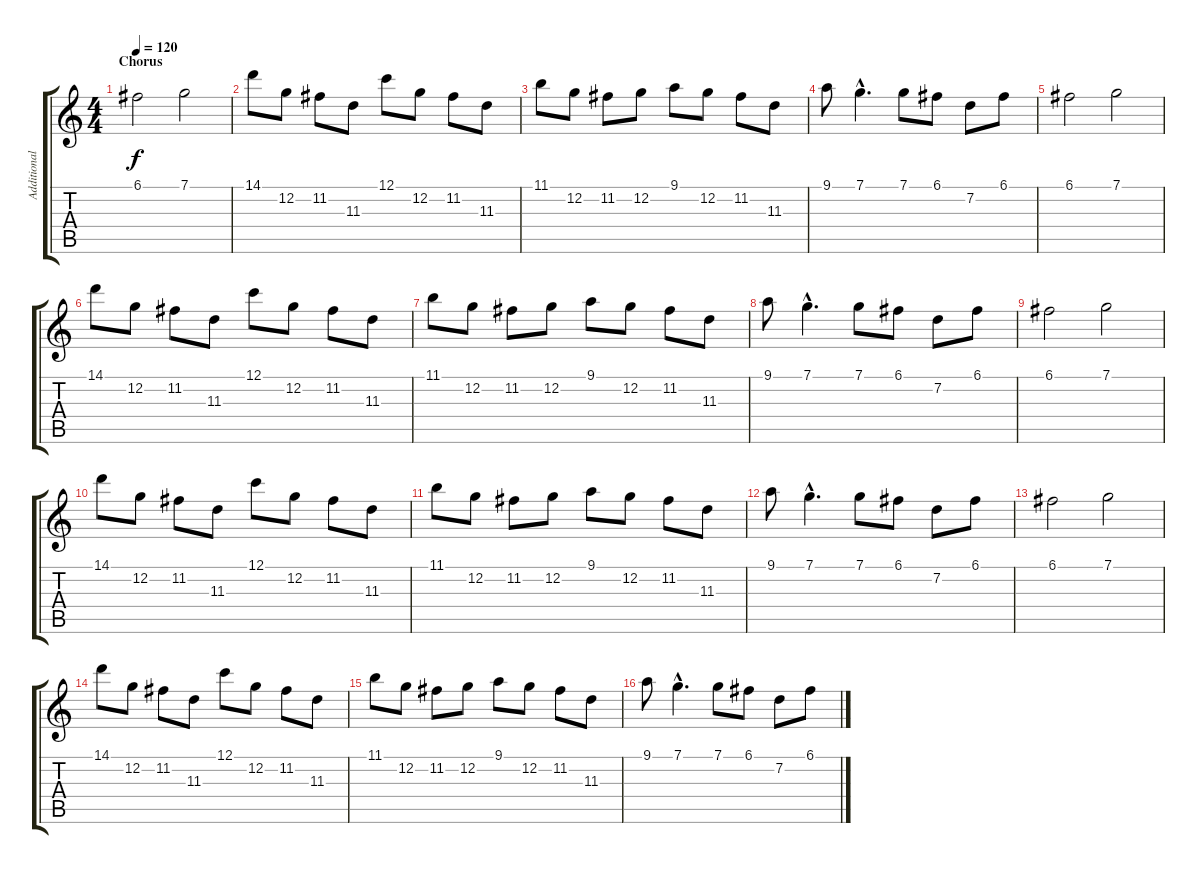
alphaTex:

\track ("Additional Guitar" "Additional") {instrument electricguitarjazz}
\staff {score tabs}
\tuning (C4 G3 Eb3 Bb2 F2 C2) {hide}
\ts (4 4)
\section ("" "Chorus")
\tempo 120
\clef g2
\ks c
6.1.2{dy f volume 11 instrument electricguitarjazz} 7.1.2 |
14.1.8 12.2.8 11.2.8 11.3.8 12.1.8 12.2.8 11.2.8 11.3.8 |
11.1.8 12.2.8 11.2.8 12.2.8 9.1.8 12.2.8 11.2.8 11.3.8 |
9.1.8 7.1{hac}.4{d} 7.1.8 6.1.8 7.2.8 6.1.8 |
6.1.2 7.1.2 |
14.1.8 12.2.8 11.2.8 11.3.8 12.1.8 12.2.8 11.2.8 11.3.8 |
11.1.8 12.2.8 11.2.8 12.2.8 9.1.8 12.2.8 11.2.8 11.3.8 |
9.1.8 7.1{hac}.4{d} 7.1.8 6.1.8 7.2.8 6.1.8 |
6.1.2 7.1.2 |
14.1.8 12.2.8 11.2.8 11.3.8 12.1.8 12.2.8 11.2.8 11.3.8 |
11.1.8 12.2.8 11.2.8 12.2.8 9.1.8 12.2.8 11.2.8 11.3.8 |
9.1.8 7.1{hac}.4{d} 7.1.8 6.1.8 7.2.8 6.1.8 |
6.1.2 7.1.2 |
14.1.8 12.2.8 11.2.8 11.3.8 12.1.8 12.2.8 11.2.8 11.3.8 |
11.1.8 12.2.8 11.2.8 12.2.8 9.1.8 12.2.8 11.2.8 11.3.8 |
9.1.8 7.1{hac}.4{d} 7.1.8 6.1.8 7.2.8 6.1.8
